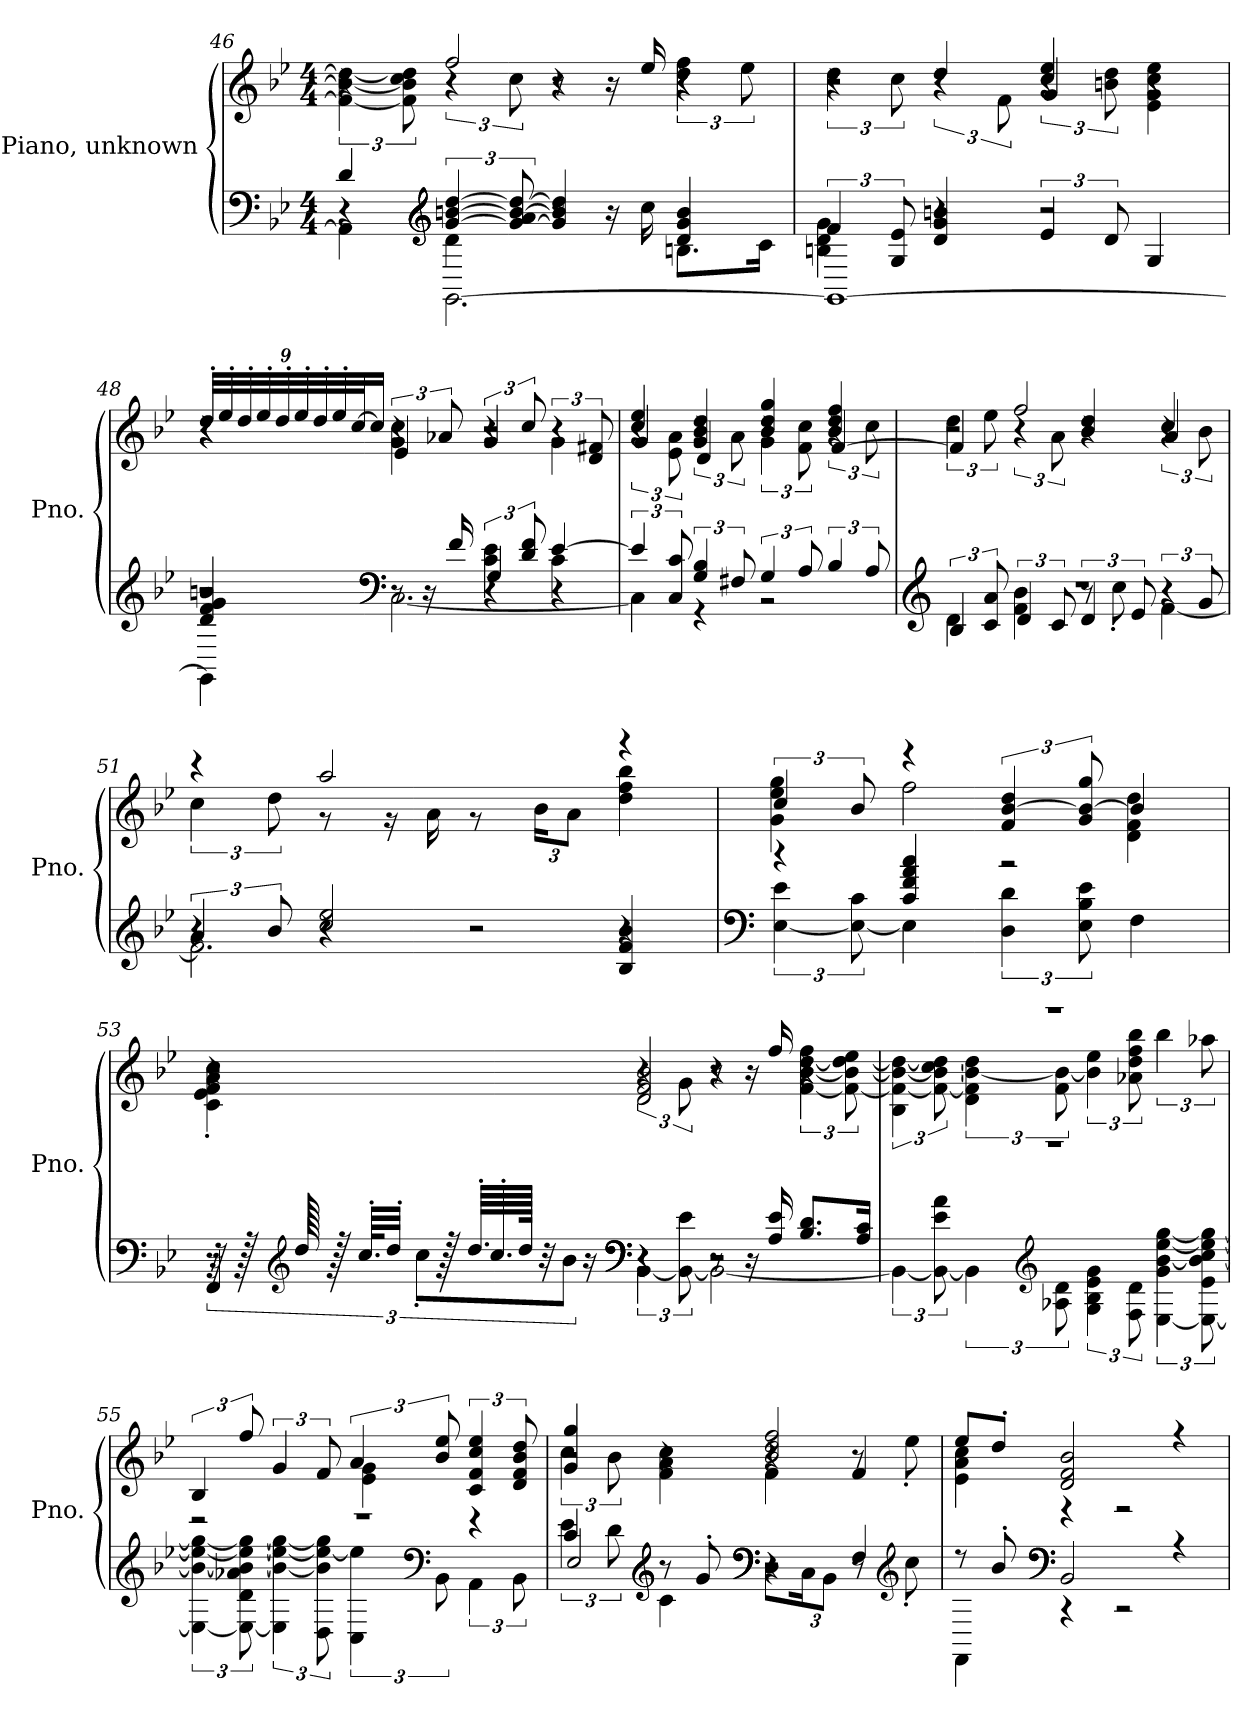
**kern	**kern
*part1	*part1
*staff2	*staff1
*I"Piano, unknown	*
*I'Pno.	*
*clefF4	*clefG2
*k[b-e-]	*k[b-e-]
*M4/4	*M4/4
=46	=46
*^	*^
*	*^	*	*^
4d/	4r	4AA-\]	4r	6f\_ 6b-\_ 6dd\_	2r
.	.	.	.	12f\] 12b-\] 12cc\ 12dd\]	.
*clefG2	*	*	*	*	*
[6g/ [6bn/ [6dd/	4d\	[2.GG\	2ff/	6r	.
12g/_ 12a/ 12b/_ 12dd/_	.	.	.	12cc\	.
4g/] 4b/] 4dd/]	8r	.	.	4r	8r
.	16r	.	.	.	16r
.	16cc\	.	.	.	16ee-/
4d/ 4g/ 4b/	8.Bn\L	.	4r	6dd\ 6ff\	4r
.	.	.	.	12ee-\	.
.	16c\Jk	.	.	.	.
=47	=47	=47	=47	=47	=47
6f/	4Bn\ 4d\ 4g\	1GG_	4r	6dd\	2r
12G/ 12e-/	.	.	.	12cc\	.
4d/ 4g/ 4bn/	4r	.	4dd/	6r	.
.	.	.	.	12f\	.
6e-/	2r	.	4cc/ 4ee-/	6r	4g/
12d/	.	.	.	12bn\ 12dd\	.
4G/	.	.	4r	4e-\ 4g\ 4cc\ 4ee-\	4r
!!LO:LB:g=z	!!	!!
=48	=48	=48	=48	=48	=48
*	*	*^	*	*	*
*	*	*	*	*Xbrackettup	*	*
4d/ 4f/ 4g/ 4bn/	2r	2r	4GG\]	48dd'/LLL	4r	4r
.	.	.	.	48ee-'/	.	.
.	.	.	.	48dd'/	.	.
.	.	.	.	48ee-'/	.	.
.	.	.	.	48dd'/	.	.
.	.	.	.	48ee-'/	.	.
.	.	.	.	48dd'/	.	.
.	.	.	.	48ee-'/	.	.
.	.	.	.	[48cc/J	.	.
.	.	.	.	16cc/JJ]	.	.
*clefF4	*	*	*	*	*	*
*	*	*	*	*brackettup	*	*
8r	.	.	[2.C\	6r	4g\ 4cc\	4e-/
16r	.	.	.	.	.	.
.	.	.	.	12a-X/	.	.
16f/	.	.	.	.	.	.
6r	4c\ 4e-\	4G/	.	6g/	4r	2r
12d/ 12f/	.	.	.	12cc/	.	.
[4e-/	4c\	4r	.	6r	4g\	.
.	.	.	.	12d/ 12f#X/	.	.
*	*v	*v	*v	*	*	*
=49	=49	=49	=49	=49
6e-/]	4C\]	4cc/ 4ee-/	6r	4g/
12C/ 12c/	.	.	12e-\ 12a\	.
6G/ 6B-/	4r	4g/ 4b-/ 4dd/	6r	4d/
12F#X/	.	.	12a\	.
6G/	2r	4b-/ 4dd/ 4gg/	6g\	4r
12A/	.	.	12f\ 12cc\	.
6B-/	.	4b-/ 4dd/ 4ff/	6r	[4f/
12A/	.	.	12cc\	.
*v	*v	*	*	*
!!LO:LB:g=z	!!	!!
=50	=50	=50	=50
*clefG2	*	*	*
*^	*	*	*
*	*^	*	*	*
1r	4d\	6B-/	2r	6dd\	4f/]
.	.	12c/ 12a/	.	12ee-\	.
.	4f\ 4b-\	6d/	.	6r	2ff/
.	.	12c/	.	12a\	.
.	8r	6d/	4b-/ 4dd/	4r	.
.	8cc'\	.	.	.	.
.	.	12e-/	.	.	.
.	[4f\	6r	4cc/	6r	4a/
.	.	12g/	.	12b-\	.
*	*	*	*	*v	*v
=51	=51	=51	=51	=51
4a/	2.f\]	6r	4r	6cc\
.	.	12b-/	.	12dd\
4r	.	2cc/ 2ee-/	2aa/	8r
.	.	.	.	16r
.	.	.	.	16a\
2r	.	.	.	8r
*	*	*	*	*Xbrackettup
.	.	.	.	24b-\KL
.	.	.	.	12a\J
.	4r	4B-/ 4f/ 4b-/	4r	4dd\ 4ff\ 4bb-\
*v	*v	*v	*	*
=52	=52	=52
*clefF4	*	*
*^	*	*
*	*	*brackettup	*
4r	[6E-\ 6e-\	6cc/	4g\ 4ee-\ 4gg\
.	12E-\_ 12c\	12b-/	.
4c/ 4f/ 4a/ 4cc/	4E-\]	4r	2ff\
2r	6D\ 6d\	6f/ [6b-/ 6dd/	.
.	12E-\ 12B-\ 12e-\	12g/ 12b-/_ 12gg/	.
.	4F\	4b-/]	4d\ 4f\ 4dd\
!!LO:LB:g=z
=53	=53	=53	=53
*	*^	*	*^
64r	12r	4FF/	2r	4c\' 4e-\' 4f\' 4a\' 4cc\'	4r
128r	.	.	.	.	.
*clefG2	*	*	*	*	*
128dd/	.	.	.	.	.
128r	.	.	.	.	.
64.cc'/KLLL	.	.	.	.	.
32dd'/JJJ	.	.	.	.	.
.	12cc'\L	.	.	.	.
128r	.	.	.	.	.
64.dd'/LLLL	.	.	.	.	.
64.cc'/	.	.	.	.	.
128dd/JJJJk	.	.	.	.	.
32r	.	.	.	.	.
.	12b-\J	.	.	.	.
16r	.	.	.	.	.
*clefF4	*	*	*	*	*
4r	[6BB-\	4r	.	6r	2d/ 2f/ 2b-/
.	12BB-\_ 12e-\	.	.	12g\	.
8r	2BB-\_	2r	8r	4r	.
16r	.	.	16r	.	.
16A/ 16e-/	.	.	16ff/	.	.
8.B-/ 8.d/L	.	.	4r	[6f\ [6b-\ [6dd\ 6ff\	4r
.	.	.	.	12f\_ 12b-\_ 12dd\_ 12ee-\	.
16A/ 16c/Jk	.	.	.	.	.
*	*v	*v	*	*	*
*	*	*	*v	*v
!!LO:LB:g=z
=54	=54	=54	=54
1r	6BB-\_	1r	6B-\ 6f\_ 6b-\_ 6dd\_
.	12BB-\_ 12e-\ 12a\	.	12f\_ 12b-\_ 12cc\ 12dd\_
.	6BB-\]	.	6d\ 6f\] 6b-\_ 6dd\]
*clefG2	*	*	*
.	12A-X\ 12d\	.	12f\ 12b-\_
.	6G\ 6B-\ 6e-\ 6g\	.	6b-\] 6ee-\
.	12F\ 12d\	.	12a-X\ 12dd\ 12ff\ 12bb-\
.	[6E-\ 6g\ [6b-\ [6ee-\ [6gg\	.	6bb-\
.	12E-\_ 12e-\ 12b-\_ 12cc\ 12ee-\_ 12gg\_	.	12aa-X\
=55	=55	=55	=55
1r	6E-\_ 6b-\_ 6ee-\_ 6gg\_	6B-/	2r
.	12E-\_ 12d\ 12a-X\ 12b-\_ 12ee-\_ 12gg\_	12ff/	.
.	6E-\] 6b-\_ 6ee-\_ 6gg\_	6g/	.
.	12D\ 12b-\] 12ee-\_ 12gg\]	12f/	.
.	6C\ 6ee-\]	6a/	4e-\ 4g\
*clefF4	*	*	*
.	12BB-\	12b-/ 12ee-/	.
.	6AA\	6c/ 6f/ 6cc/ 6ee-/	4r
.	12BB-\	12d/ 12f/ 12b-/ 12dd/	.
!!LO:LB:g=z
=56	=56	=56	=56
*	*^	*	*^
4c/	6e-\	2E-/	4g/ 4gg/	6cc\	2r
.	12d\	.	.	12b-\	.
*clefG2	*	*	*	*	*
8r	4c\	.	4r	4f\ 4a\ 4cc\	.
8g'/	.	.	.	.	.
*clefF4	*	*	*	*	*
2r	8D\L	4r	2b-/ 2dd/ 2ff/	4f\	4r
*	*Xbrackettup	*	*	*	*
.	24C\K	.	.	.	.
.	12BB-\J	.	.	.	.
.	8r	4F/	.	8r	4f/
*clefG2	*	*	*	*	*
.	8cc'\	.	.	8ee-'\	.
*	*v	*v	*	*	*
*	*	*	*v	*v
=57	=57	=57	=57
8r	4FF\	8ee-/L	4e-\ 4a\ 4cc\
8b-'/	.	8dd'/J	.
*clefF4	*	*	*
2BB-/	4r	2d/ 2f/ 2b-/	4r
.	2r	.	2r
4r	.	4r	.
*v	*v	*	*
*	*v	*v
=	=
*-	*-
